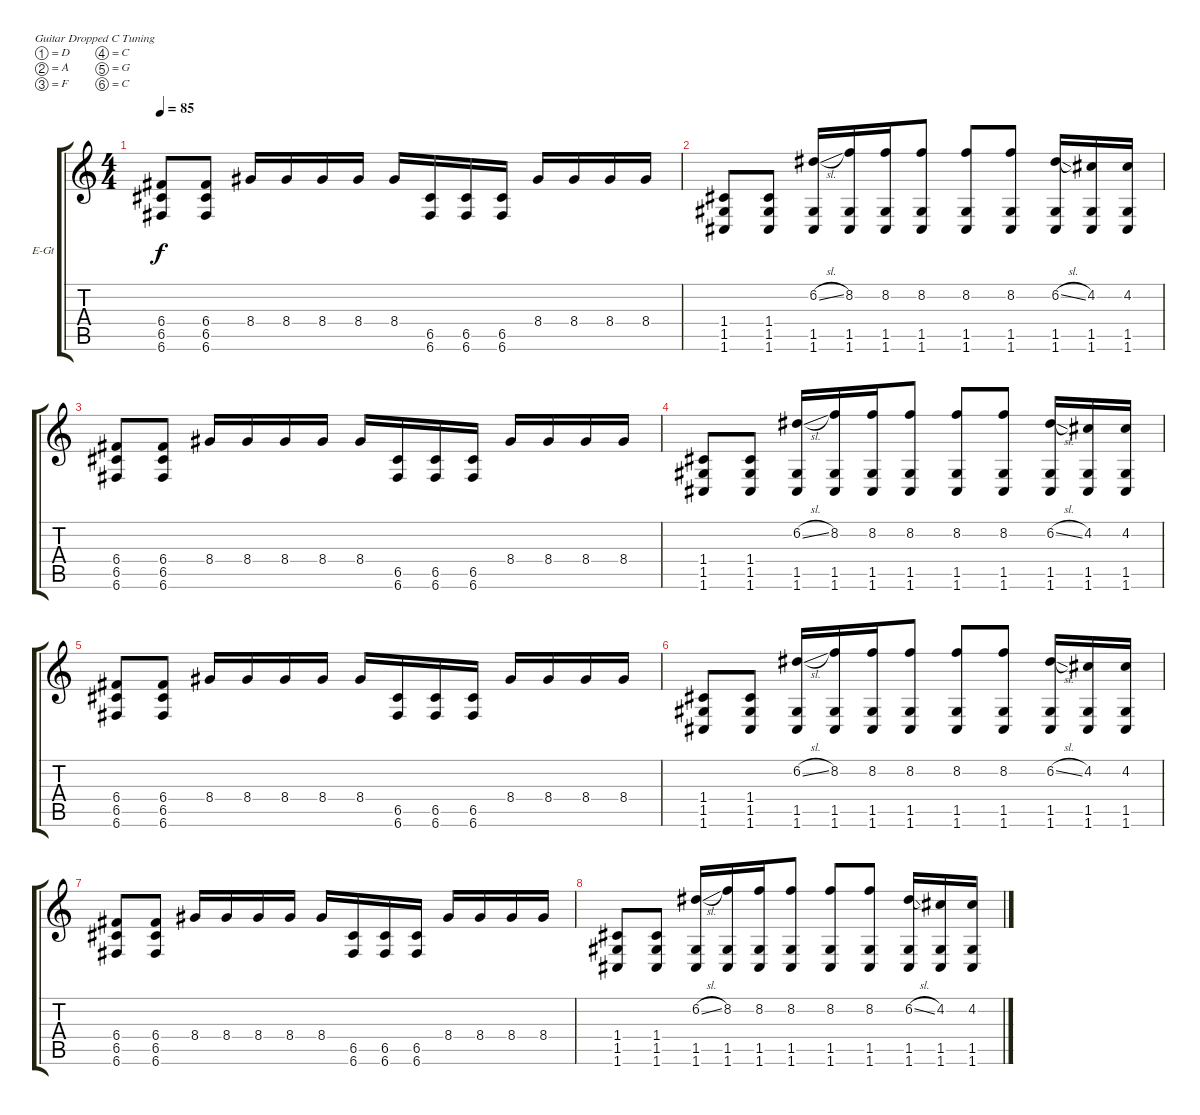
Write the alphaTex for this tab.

\defaultSystemsLayout 4
\bracketExtendMode groupsimilarinstruments
\firstSystemTrackNameOrientation horizontal
\otherSystemsTrackNameOrientation horizontal
\track ("Electric Guitar" "E-Gt") {instrument distortionguitar}
\staff {score tabs}
\tuning (D4 A3 F3 C3 G2 C2)
\ts (4 4)
\tempo 85
\clef g2
\ks c
(6.6 6.5 6.4).8{dy f} (6.5 6.6 6.4).8 8.4.16 8.4.16 8.4.16 8.4.16 8.4.16 (6.5 6.6).16 (6.5 6.6).16 (6.5 6.6).16 8.4.16 8.4.16 8.4.16 8.4.16 |
(1.6 1.5 1.4).8 (1.4 1.5 1.6).8 (6.2{sl} 1.6 1.5).16 (8.2 1.5 1.6).16 (8.2 1.6 1.5).16 (8.2 1.6 1.5).8 (8.2 1.6 1.5).8 (8.2 1.6 1.5).8 (6.2{sl} 1.6 1.5).16 (4.2 1.6 1.5).16 (4.2 1.5 1.6).16 |
(6.6 6.5 6.4).8 (6.5 6.6 6.4).8 8.4.16 8.4.16 8.4.16 8.4.16 8.4.16 (6.5 6.6).16 (6.5 6.6).16 (6.5 6.6).16 8.4.16 8.4.16 8.4.16 8.4.16 |
(1.6 1.5 1.4).8 (1.4 1.5 1.6).8 (6.2{sl} 1.6 1.5).16 (8.2 1.5 1.6).16 (8.2 1.6 1.5).16 (8.2 1.6 1.5).8 (8.2 1.6 1.5).8 (8.2 1.6 1.5).8 (6.2{sl} 1.6 1.5).16 (4.2 1.6 1.5).16 (4.2 1.5 1.6).16 |
(6.6 6.5 6.4).8 (6.5 6.6 6.4).8 8.4.16 8.4.16 8.4.16 8.4.16 8.4.16 (6.5 6.6).16 (6.5 6.6).16 (6.5 6.6).16 8.4.16 8.4.16 8.4.16 8.4.16 |
(1.6 1.5 1.4).8 (1.4 1.5 1.6).8 (6.2{sl} 1.6 1.5).16 (8.2 1.5 1.6).16 (8.2 1.6 1.5).16 (8.2 1.6 1.5).8 (8.2 1.6 1.5).8 (8.2 1.6 1.5).8 (6.2{sl} 1.6 1.5).16 (4.2 1.6 1.5).16 (4.2 1.5 1.6).16 |
(6.6 6.5 6.4).8 (6.5 6.6 6.4).8 8.4.16 8.4.16 8.4.16 8.4.16 8.4.16 (6.5 6.6).16 (6.5 6.6).16 (6.5 6.6).16 8.4.16 8.4.16 8.4.16 8.4.16 |
(1.6 1.5 1.4).8 (1.4 1.5 1.6).8 (6.2{sl} 1.6 1.5).16 (8.2 1.5 1.6).16 (8.2 1.6 1.5).16 (8.2 1.6 1.5).8 (8.2 1.6 1.5).8 (8.2 1.6 1.5).8 (6.2{sl} 1.6 1.5).16 (4.2 1.6 1.5).16 (4.2 1.5 1.6).16
